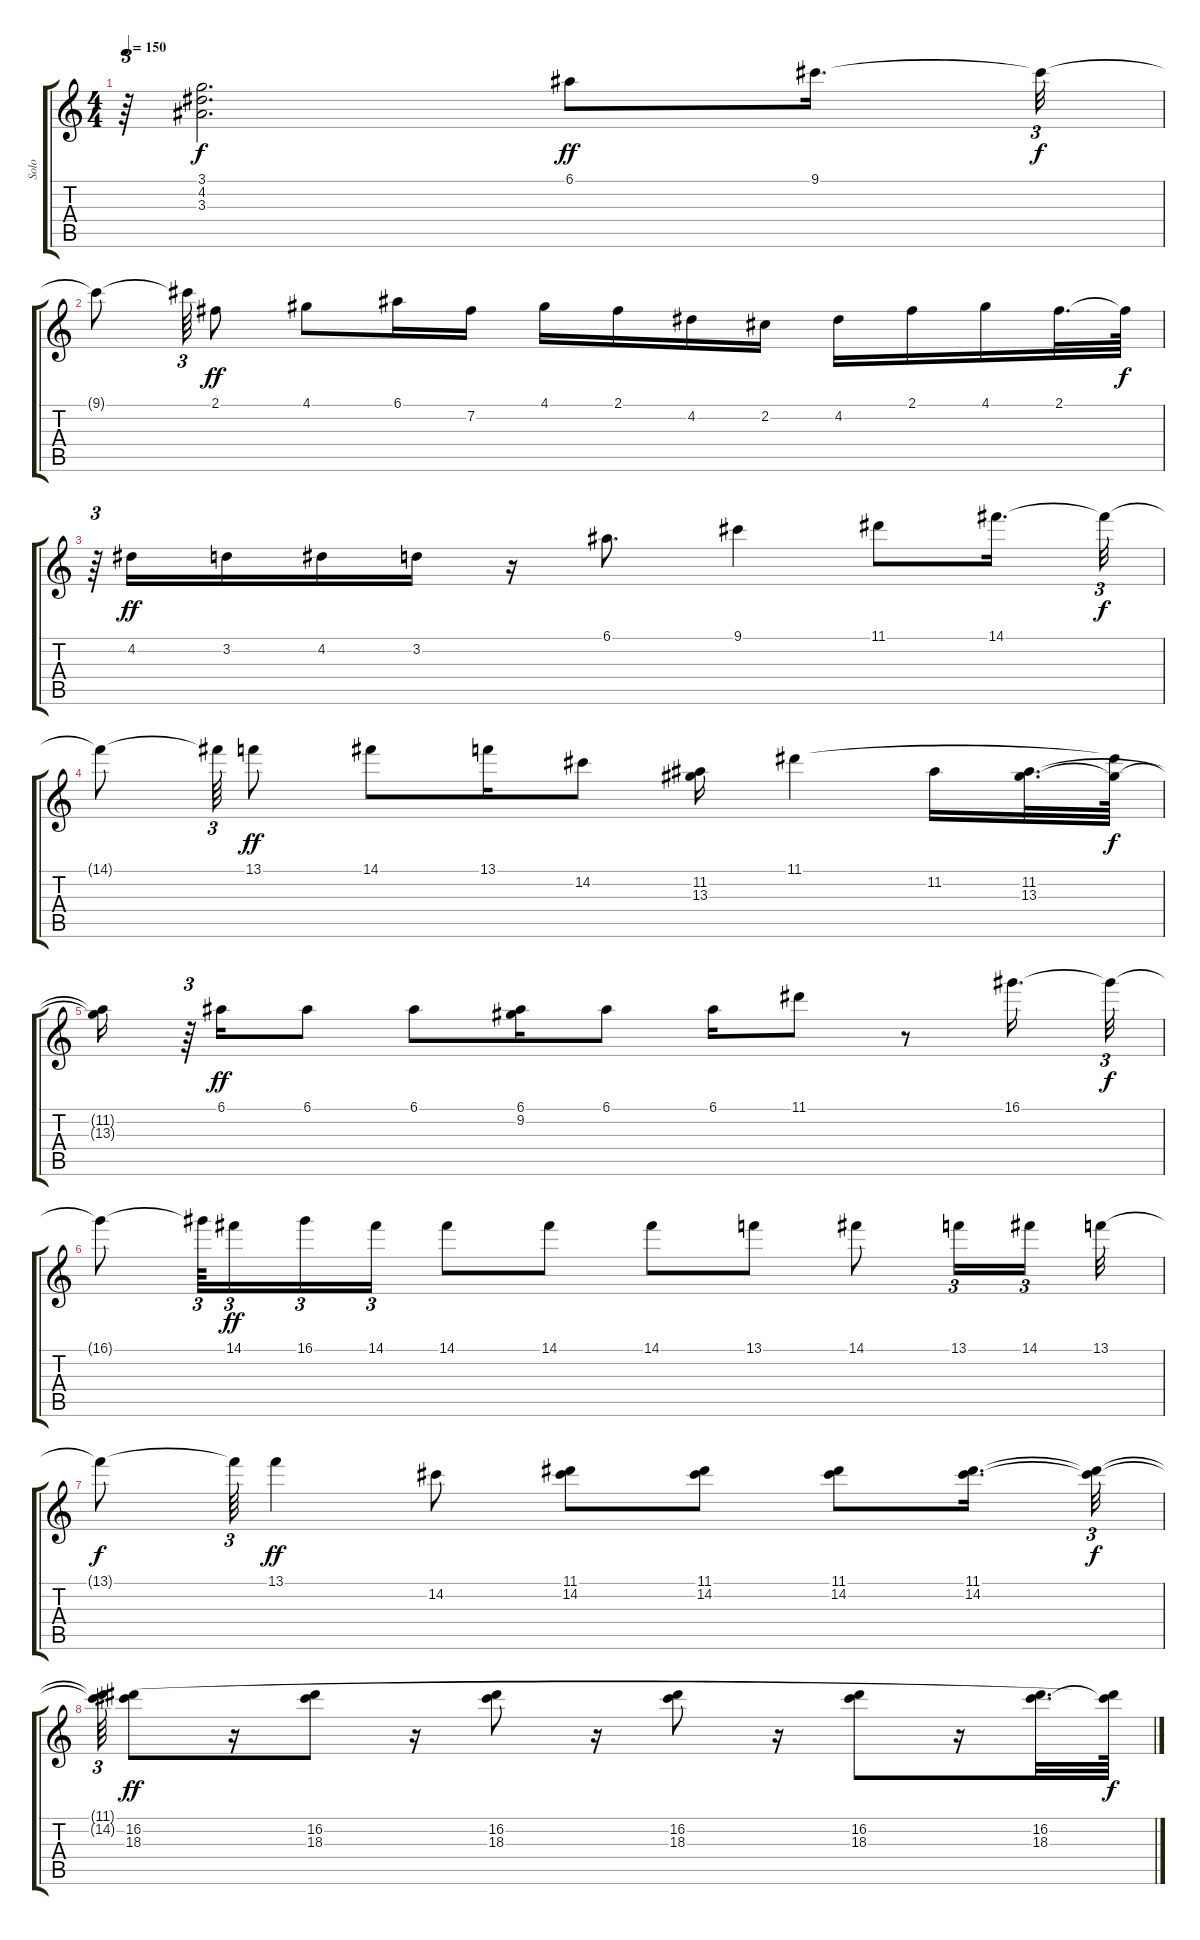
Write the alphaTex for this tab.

\track ("Solo" "Solo") {instrument distortionguitar}
\staff {score tabs}
\tuning (E4 B3 G3 D3 A2 E2) {hide}
\ts (4 4)
\tempo 150
\clef g2
\ks c
r.64{tu (3 2) dy f} (3.1 4.2 3.3).2{d} 6.1.8{dy ff} 9.1.16{d} 9.1{t}.32{tu (3 2) dy f} |
9.1{t}.8 9.1{t}.64{tu (3 2)} 2.1.8{dy ff} 4.1.8 6.1.16 7.2.16 4.1.16 2.1.16 4.2.16 2.2.16 4.2.16 2.1.16 4.1.16 2.1.32{d} 2.1{t}.64{dy f} |
r.64{tu (3 2)} 4.2.16{dy ff} 3.2.16 4.2.16 3.2.16 r.16 6.1.8{d} 9.1.4 11.1.8 14.1.16{d} 14.1{t}.32{tu (3 2) dy f} |
14.1{t}.8 14.1{t}.64{tu (3 2)} 13.1.8{dy ff} 14.1.8 13.1.16 14.2.8 (11.2 13.3).16 11.1.4 11.2.16 (11.2 13.3).32{d} (11.1{t} 13.3{t}).64{dy f} |
(11.2{t} 13.3{t}).16 r.64{tu (3 2)} 6.1.16{dy ff} 6.1.8 6.1.8 (6.1 9.2).16 6.1.8 6.1.16 11.1.8 r.8 16.1.16{d} 16.1{t}.32{tu (3 2) dy f} |
16.1{t}.8 16.1{t}.64{tu (3 2)} 14.1.16{tu (3 2) dy ff} 16.1.16{tu (3 2)} 14.1.16{tu (3 2)} 14.1.8 14.1.8 14.1.8 13.1.8 14.1.8 13.1.16{tu (3 2)} 14.1.16{tu (3 2) beam splitsecondary} 13.1.32 |
13.1{t}.8{dy f} 13.1{t}.64{tu (3 2)} 13.1.4{dy ff} 14.2.8 (11.1 14.2).8 (11.1 14.2).8 (11.1 14.2).8 (11.1 14.2).16{d} (11.1{t} 14.2{t}).32{tu (3 2) dy f} |
(11.1{t} 14.2{t}).64{tu (3 2)} (16.2 18.3).8{dy ff} r.16 (16.2 18.3).8 r.16 (16.2 18.3).8 r.16 (16.2 18.3).8 r.16 (16.2 18.3).8 r.16 (16.2 18.3).32{d} (11.1{t} 18.3{t}).64{dy f}
